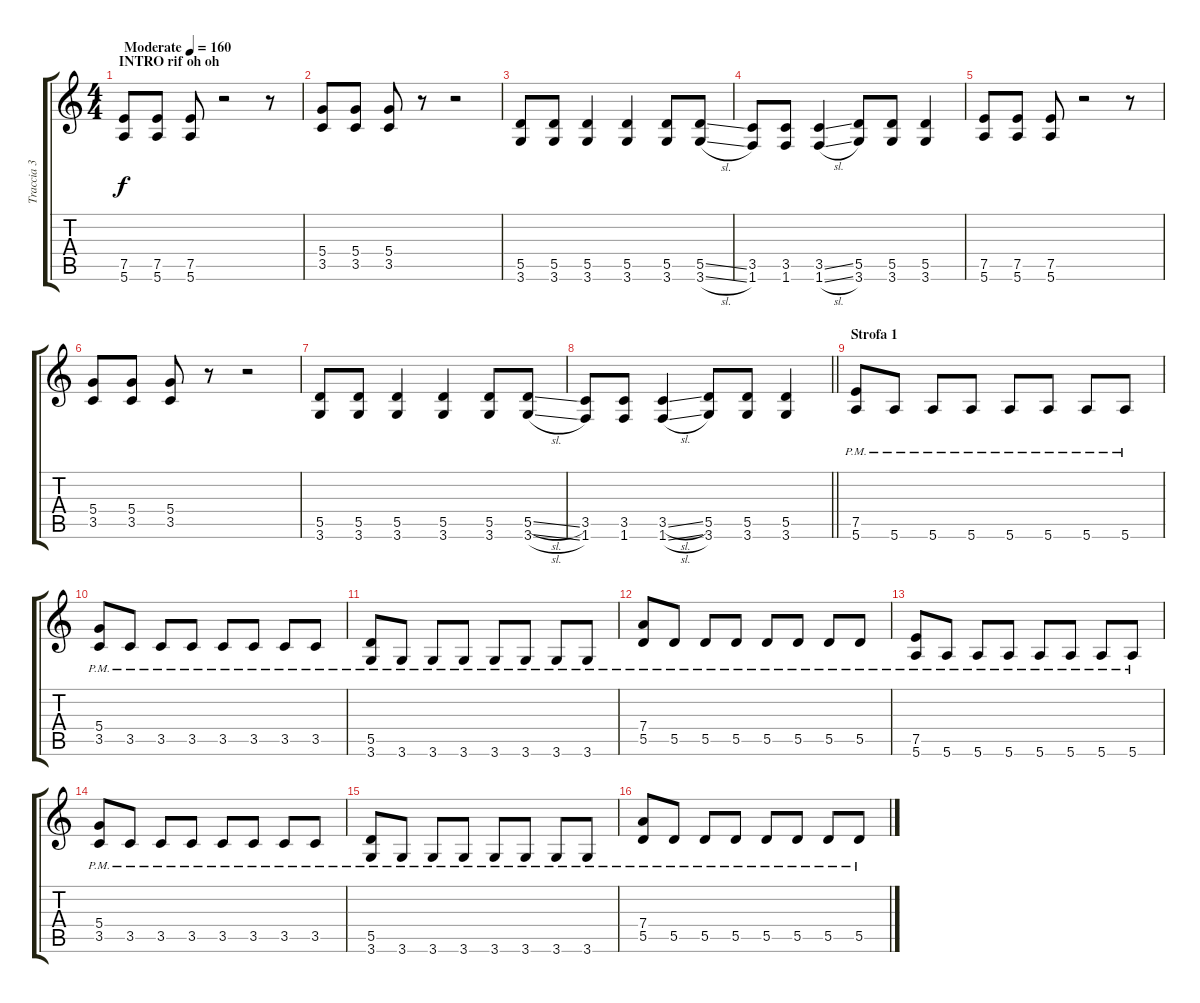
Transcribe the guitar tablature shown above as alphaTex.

\track ("Traccia 3" "Traccia 3") {instrument distortionguitar}
\staff {score tabs}
\tuning (E4 B3 G3 D3 A2 E2) {hide}
\ts (4 4)
\section ("" "INTRO rif oh oh")
\tempo (160 "Moderate")
\clef g2
\ks c
(7.5 5.6).8{dy f instrument distortionguitar} (7.5 5.6).8 (7.5 5.6).8 r.2 r.8 |
(5.4 3.5).8 (5.4 3.5).8 (5.4 3.5).8 r.8 r.2 |
(5.5 3.6).8 (5.5 3.6).8 (5.5 3.6).4 (5.5 3.6).4 (5.5 3.6).8 (5.5{ss} 3.6{sl}).8 |
(3.5 1.6).8 (3.5 1.6).8 (3.5{ss} 1.6{sl}).4 (5.5 3.6).8 (5.5 3.6).8 (5.5 3.6).4 |
(7.5 5.6).8 (7.5 5.6).8 (7.5 5.6).8 r.2 r.8 |
(5.4 3.5).8 (5.4 3.5).8 (5.4 3.5).8 r.8 r.2 |
(5.5 3.6).8 (5.5 3.6).8 (5.5 3.6).4 (5.5 3.6).4 (5.5 3.6).8 (5.5{sl} 3.6{sl}).8 |
\barLineRight lightlight
(3.5 1.6).8 (3.5 1.6).8 (3.5{sl} 1.6{sl}).4 (5.5 3.6).8 (5.5 3.6).8 (5.5 3.6).4 |
\section ("" "Strofa 1")
(7.5 5.6{pm}).8 5.6{pm}.8 5.6{pm}.8 5.6{pm}.8 5.6{pm}.8 5.6{pm}.8 5.6{pm}.8 5.6{pm}.8 |
(5.4 3.5{pm}).8 3.5{pm}.8 3.5{pm}.8 3.5{pm}.8 3.5{pm}.8 3.5{pm}.8 3.5{pm}.8 3.5{pm}.8 |
(5.5 3.6{pm}).8 3.6{pm}.8 3.6{pm}.8 3.6{pm}.8 3.6{pm}.8 3.6{pm}.8 3.6{pm}.8 3.6{pm}.8 |
(7.4 5.5{pm}).8 5.5{pm}.8 5.5{pm}.8 5.5{pm}.8 5.5{pm}.8 5.5{pm}.8 5.5{pm}.8 5.5{pm}.8 |
(7.5 5.6{pm}).8 5.6{pm}.8 5.6{pm}.8 5.6{pm}.8 5.6{pm}.8 5.6{pm}.8 5.6{pm}.8 5.6{pm}.8 |
(5.4 3.5{pm}).8 3.5{pm}.8 3.5{pm}.8 3.5{pm}.8 3.5{pm}.8 3.5{pm}.8 3.5{pm}.8 3.5{pm}.8 |
(5.5 3.6{pm}).8 3.6{pm}.8 3.6{pm}.8 3.6{pm}.8 3.6{pm}.8 3.6{pm}.8 3.6{pm}.8 3.6{pm}.8 |
(7.4 5.5{pm}).8 5.5{pm}.8 5.5{pm}.8 5.5{pm}.8 5.5{pm}.8 5.5{pm}.8 5.5{pm}.8 5.5{pm}.8
